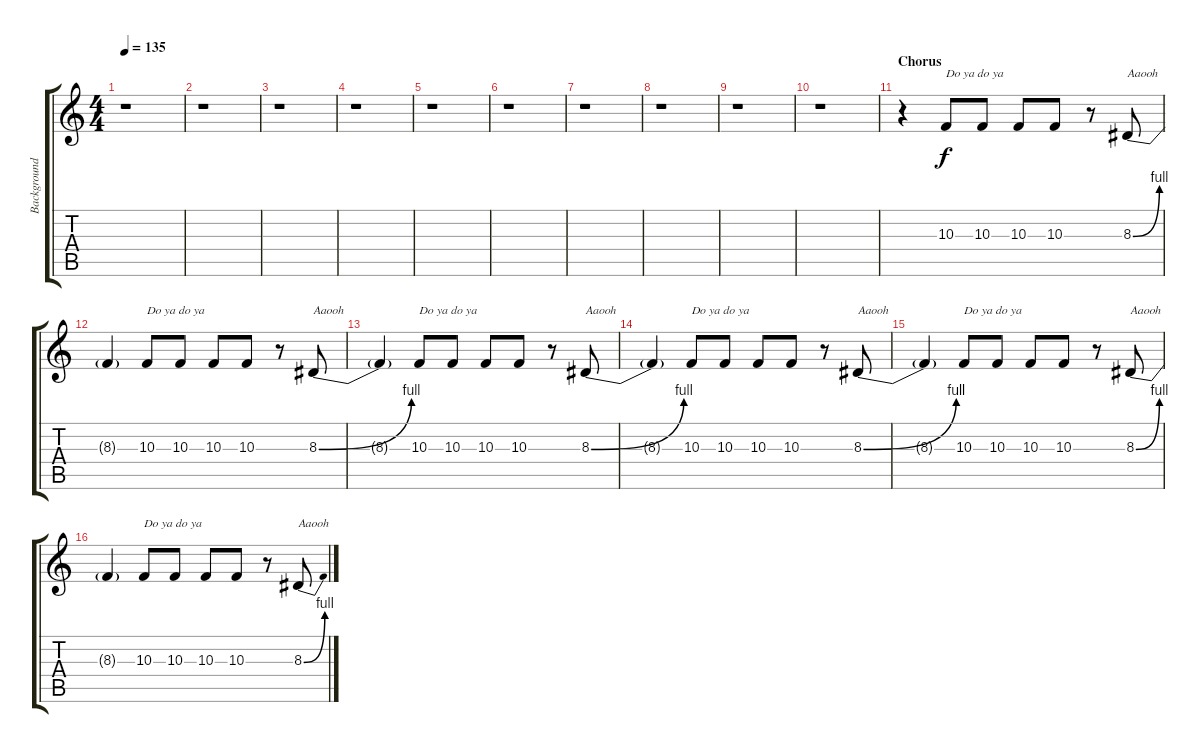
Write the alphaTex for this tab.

\track ("Background Vocals" "Background") {instrument sopranosax}
\staff {score tabs}
\tuning (E4 B3 G3 D3 A2 E2) {hide}
\ts (4 4)
\tempo 135
\clef g2
\ks c
r.1{dy f} |
r.1 |
r.1 |
r.1 |
r.1 |
r.1 |
r.1 |
r.1 |
r.1 |
r.1 |
\section ("" "Chorus")
r.4 10.3.8{txt "Do ya do ya"} 10.3.8 10.3.8 10.3.8 r.8 8.3{be (bend 0 0 60 4)}.8{txt "Aaooh"} |
8.3{t}.4 10.3.8{txt "Do ya do ya"} 10.3.8 10.3.8 10.3.8 r.8 8.3{be (bend 0 0 60 4)}.8{txt "Aaooh"} |
8.3{t}.4 10.3.8{txt "Do ya do ya"} 10.3.8 10.3.8 10.3.8 r.8 8.3{be (bend 0 0 60 4)}.8{txt "Aaooh"} |
8.3{t}.4 10.3.8{txt "Do ya do ya"} 10.3.8 10.3.8 10.3.8 r.8 8.3{be (bend 0 0 60 4)}.8{txt "Aaooh"} |
8.3{t}.4 10.3.8{txt "Do ya do ya"} 10.3.8 10.3.8 10.3.8 r.8 8.3{be (bend 0 0 60 4)}.8{txt "Aaooh"} |
8.3{t}.4 10.3.8{txt "Do ya do ya"} 10.3.8 10.3.8 10.3.8 r.8 8.3{be (bend 0 0 60 4)}.8{txt "Aaooh"}
